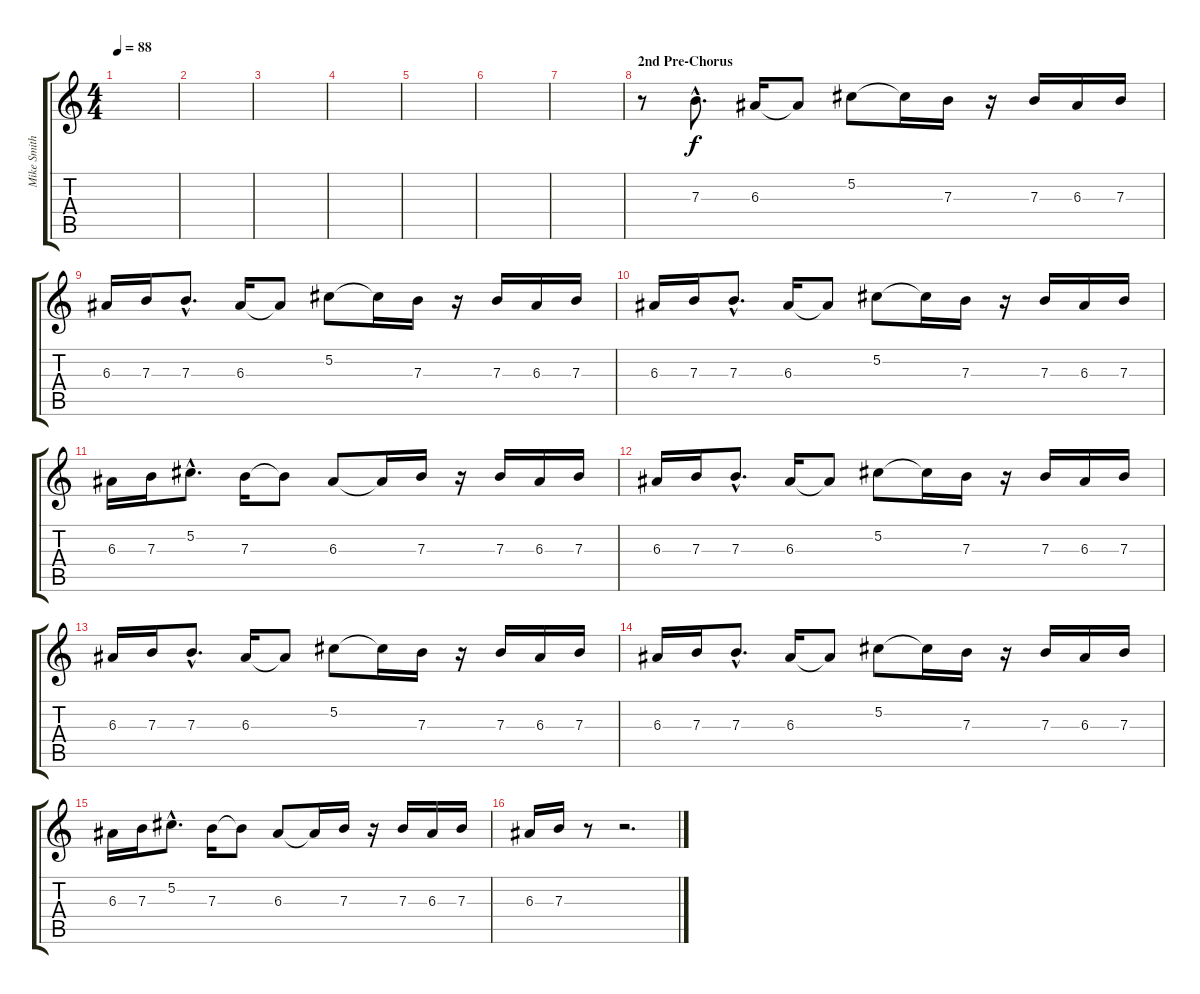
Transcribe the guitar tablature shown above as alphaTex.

\track ("Mike Smith (Delay)" "Mike Smith") {instrument electricguitarclean}
\staff {score tabs}
\tuning (Db4 Ab3 E3 B2 Gb2 B1) {hide}
\ts (4 4)
\tempo 88
\clef g2
\ks c
|
|
|
|
|
|
|
\section ("" "2nd Pre-Chorus")
r.8 7.3{hac}.8{d} 6.3.16 6.3{t}.8 5.2.8 5.2{t}.16 7.3.16 r.16 7.3.16 6.3.16 7.3.16 |
6.3.16 7.3.16 7.3{hac}.8{d} 6.3.16 6.3{t}.8 5.2.8 5.2{t}.16 7.3.16 r.16 7.3.16 6.3.16 7.3.16 |
6.3.16 7.3.16 7.3{hac}.8{d} 6.3.16 6.3{t}.8 5.2.8 5.2{t}.16 7.3.16 r.16 7.3.16 6.3.16 7.3.16 |
6.3.16 7.3.16 5.2{hac}.8{d} 7.3.16 7.3{t}.8 6.3.8 6.3{t}.16 7.3.16 r.16 7.3.16 6.3.16 7.3.16 |
6.3.16 7.3.16 7.3{hac}.8{d} 6.3.16 6.3{t}.8 5.2.8 5.2{t}.16 7.3.16 r.16 7.3.16 6.3.16 7.3.16 |
6.3.16 7.3.16 7.3{hac}.8{d} 6.3.16 6.3{t}.8 5.2.8 5.2{t}.16 7.3.16 r.16 7.3.16 6.3.16 7.3.16 |
6.3.16 7.3.16 7.3{hac}.8{d} 6.3.16 6.3{t}.8 5.2.8 5.2{t}.16 7.3.16 r.16 7.3.16 6.3.16 7.3.16 |
6.3.16 7.3.16 5.2{hac}.8{d} 7.3.16 7.3{t}.8 6.3.8 6.3{t}.16 7.3.16 r.16 7.3.16 6.3.16 7.3.16 |
6.3.16 7.3.16 r.8 r.2{d}
